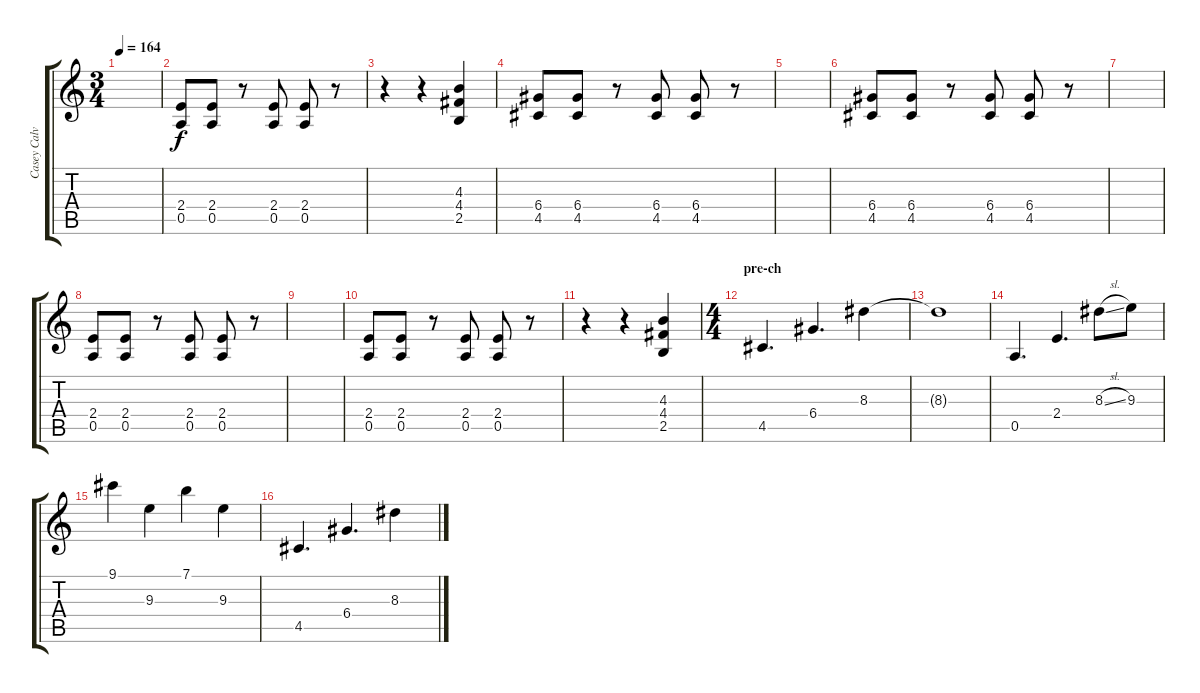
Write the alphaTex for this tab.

\track ("Casey Calvert (Guitar)" "Casey Calv") {instrument distortionguitar}
\staff {score tabs}
\tuning (E4 B3 G3 D3 A2 E2) {hide}
\ts (3 4)
\tempo 164
\clef g2
\ks c
|
(2.4 0.5).8 (2.4 0.5).8 r.8 (2.4 0.5).8 (2.4 0.5).8 r.8 |
r.4 r.4 (4.3 4.4 2.5).4 |
(6.4 4.5).8 (6.4 4.5).8 r.8 (6.4 4.5).8 (6.4 4.5).8 r.8 |
|
(6.4 4.5).8 (6.4 4.5).8 r.8 (6.4 4.5).8 (6.4 4.5).8 r.8 |
|
(2.4 0.5).8 (2.4 0.5).8 r.8 (2.4 0.5).8 (2.4 0.5).8 r.8 |
|
(2.4 0.5).8 (2.4 0.5).8 r.8 (2.4 0.5).8 (2.4 0.5).8 r.8 |
r.4 r.4 (4.3 4.4 2.5).4 |
\ts (4 4)
\section ("" "pre-ch")
4.5.4{d instrument electricguitarjazz} 6.4.4{d} 8.3.4 |
8.3{t}.1 |
0.5.4{d} 2.4.4{d} 8.3{sl}.8 9.3.8 |
9.1.4 9.3.4 7.1.4 9.3.4 |
4.5.4{d instrument electricguitarjazz} 6.4.4{d} 8.3.4
